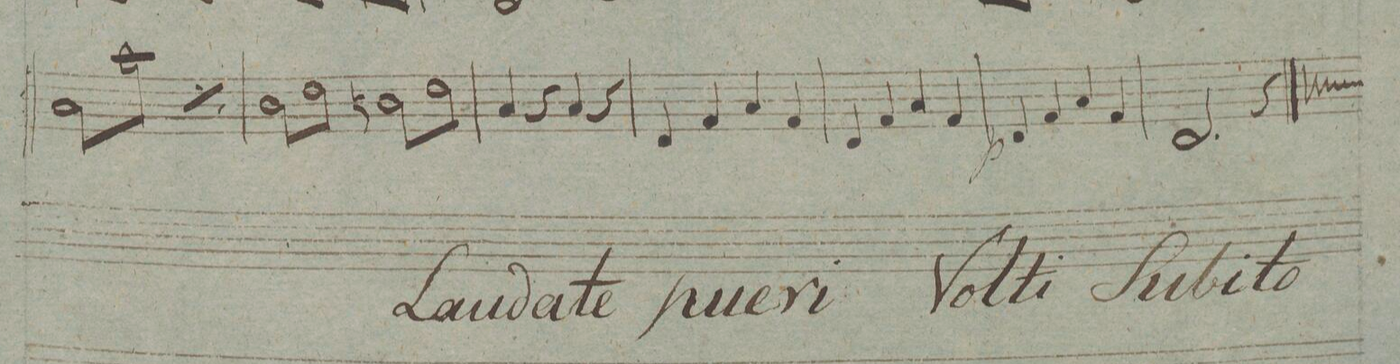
**kern	**dynam
*I"Viola	*
*clefC3	*
*k[f#c#g#d#]	*
*met(c|)	*
*M2/2	*
8B\L	.
8b\	.
8B\	.
8b\J	.
*rep	*
8B\L	.
8b\	.
8B\	.
8b\J	.
*Xrep	*
=103	=103
8c#\L	.
8e\	.
8c#\	.
8e\J	.
8cn\L	.
8e\	.
8c\	.
8e\J	.
*Xtremolo	*
=104	=104
4B/	.
4r	.
4B/	.
4r	.
=105	=105
4E/	.
4G#/	.
4B/	.
4G#/	.
=106	=106
4E/	.
4G#/	.
4B/	.
4G#/	.
=107	=107
4E/	p
4G#/	.
4B/	.
4G#/	.
=108	=108
2.E/	.
4r	.
==	==
*-	*-
